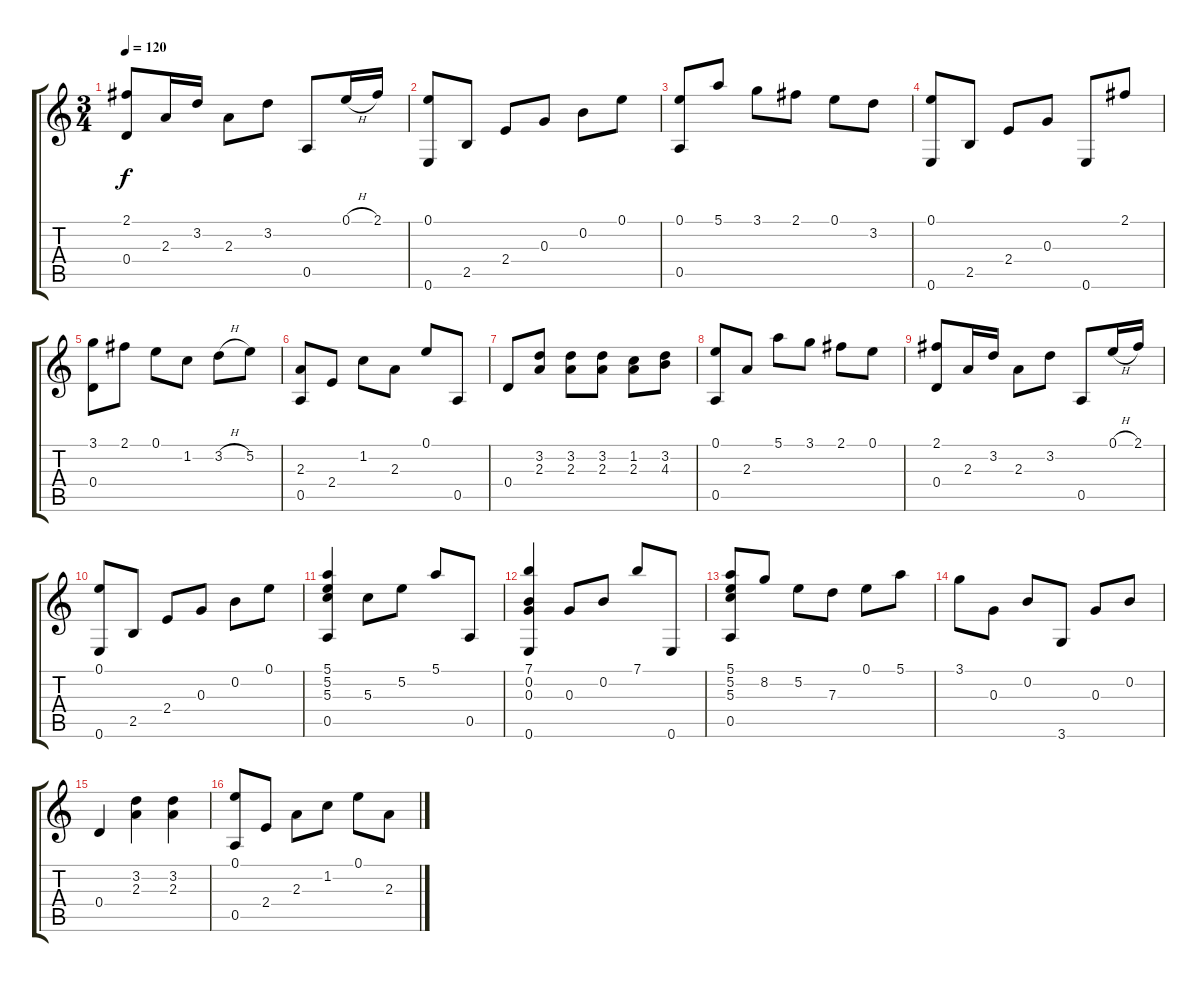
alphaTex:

\track "" {instrument acousticguitarnylon}
\staff {score tabs}
\tuning (E4 B3 G3 D3 A2 E2) {hide}
\ts (3 4)
\tempo 120
\clef g2
\ks c
(2.1 0.4).8{dy f} 2.3.16 3.2.16 2.3.8 3.2.8 0.5.8 0.1{h}.16 2.1.16 |
(0.1 0.6).8 2.5.8 2.4.8 0.3.8 0.2.8 0.1.8 |
(0.1 0.5).8 5.1.8 3.1.8 2.1.8 0.1.8 3.2.8 |
(0.1 0.6).8 2.5.8 2.4.8 0.3.8 0.6.8 2.1.8 |
(3.1 0.4).8 2.1.8 0.1.8 1.2.8 3.2{h}.8 5.2.8 |
(2.3 0.5).8 2.4.8 1.2.8 2.3.8 0.1.8 0.5.8 |
0.4.8 (3.2 2.3).8 (3.2 2.3).8 (3.2 2.3).8 (1.2 2.3).8 (3.2 4.3).8 |
(0.1 0.5).8 2.3.8 5.1.8 3.1.8 2.1.8 0.1.8 |
(2.1 0.4).8 2.3.16 3.2.16 2.3.8 3.2.8 0.5.8 0.1{h}.16 2.1.16 |
(0.1 0.6).8 2.5.8 2.4.8 0.3.8 0.2.8 0.1.8 |
(5.1 5.2 5.3 0.5).4 5.3.8 5.2.8 5.1.8 0.5.8 |
(7.1 0.2 0.3 0.6).4 0.3.8 0.2.8 7.1.8 0.6.8 |
(5.1 5.2 5.3 0.5).8 8.2.8 5.2.8 7.3.8 0.1.8 5.1.8 |
3.1.8 0.3.8 0.2.8 3.6.8 0.3.8 0.2.8 |
0.4.4 (3.2 2.3).4 (3.2 2.3).4 |
(0.1 0.5).8 2.4.8 2.3.8 1.2.8 0.1.8 2.3.8
